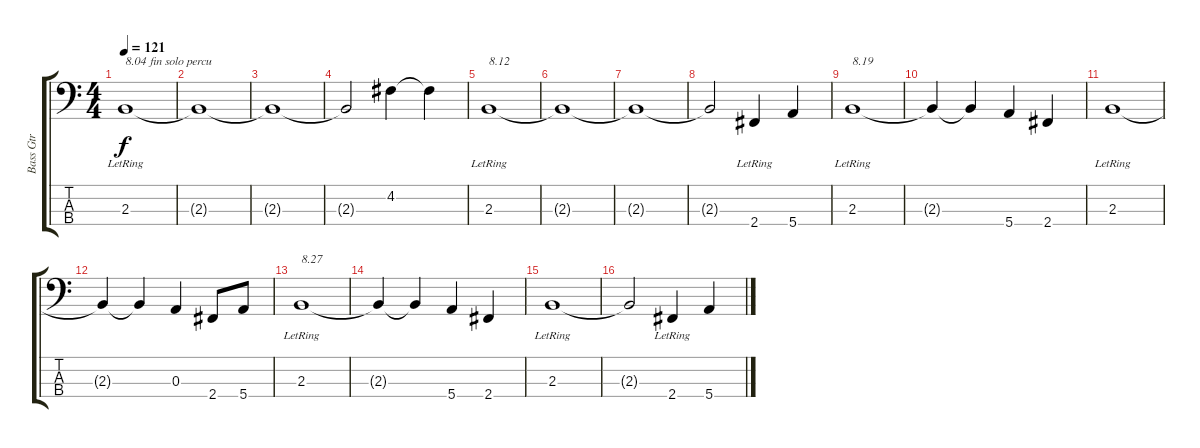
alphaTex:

\track ("Bass Gtr" "Bass Gtr") {instrument electricbassfinger}
\staff {score tabs}
\tuning (G2 D2 A1 E1) {hide}
\ts (4 4)
\tempo 121
\clef f4
\ks c
2.3{lr}.1{txt "8.04 fin solo percu" dy f} |
2.3{t}.1 |
2.3{t}.1 |
2.3{t}.2 4.2.4 4.2{t}.4 |
2.3{lr}.1{txt "8.12"} |
2.3{t}.1 |
2.3{t}.1 |
2.3{t}.2 2.4{lr}.4 5.4.4 |
2.3{lr}.1{txt "8.19"} |
2.3{t}.4 2.3{t}.4 5.4.4 2.4.4 |
2.3{lr}.1 |
2.3{t}.4 2.3{t}.4 0.3.4 2.4.8 5.4.8 |
2.3{lr}.1{txt "8.27"} |
2.3{t}.4 2.3{t}.4 5.4.4 2.4.4 |
2.3{lr}.1 |
2.3{t}.2 2.4{lr}.4 5.4.4
